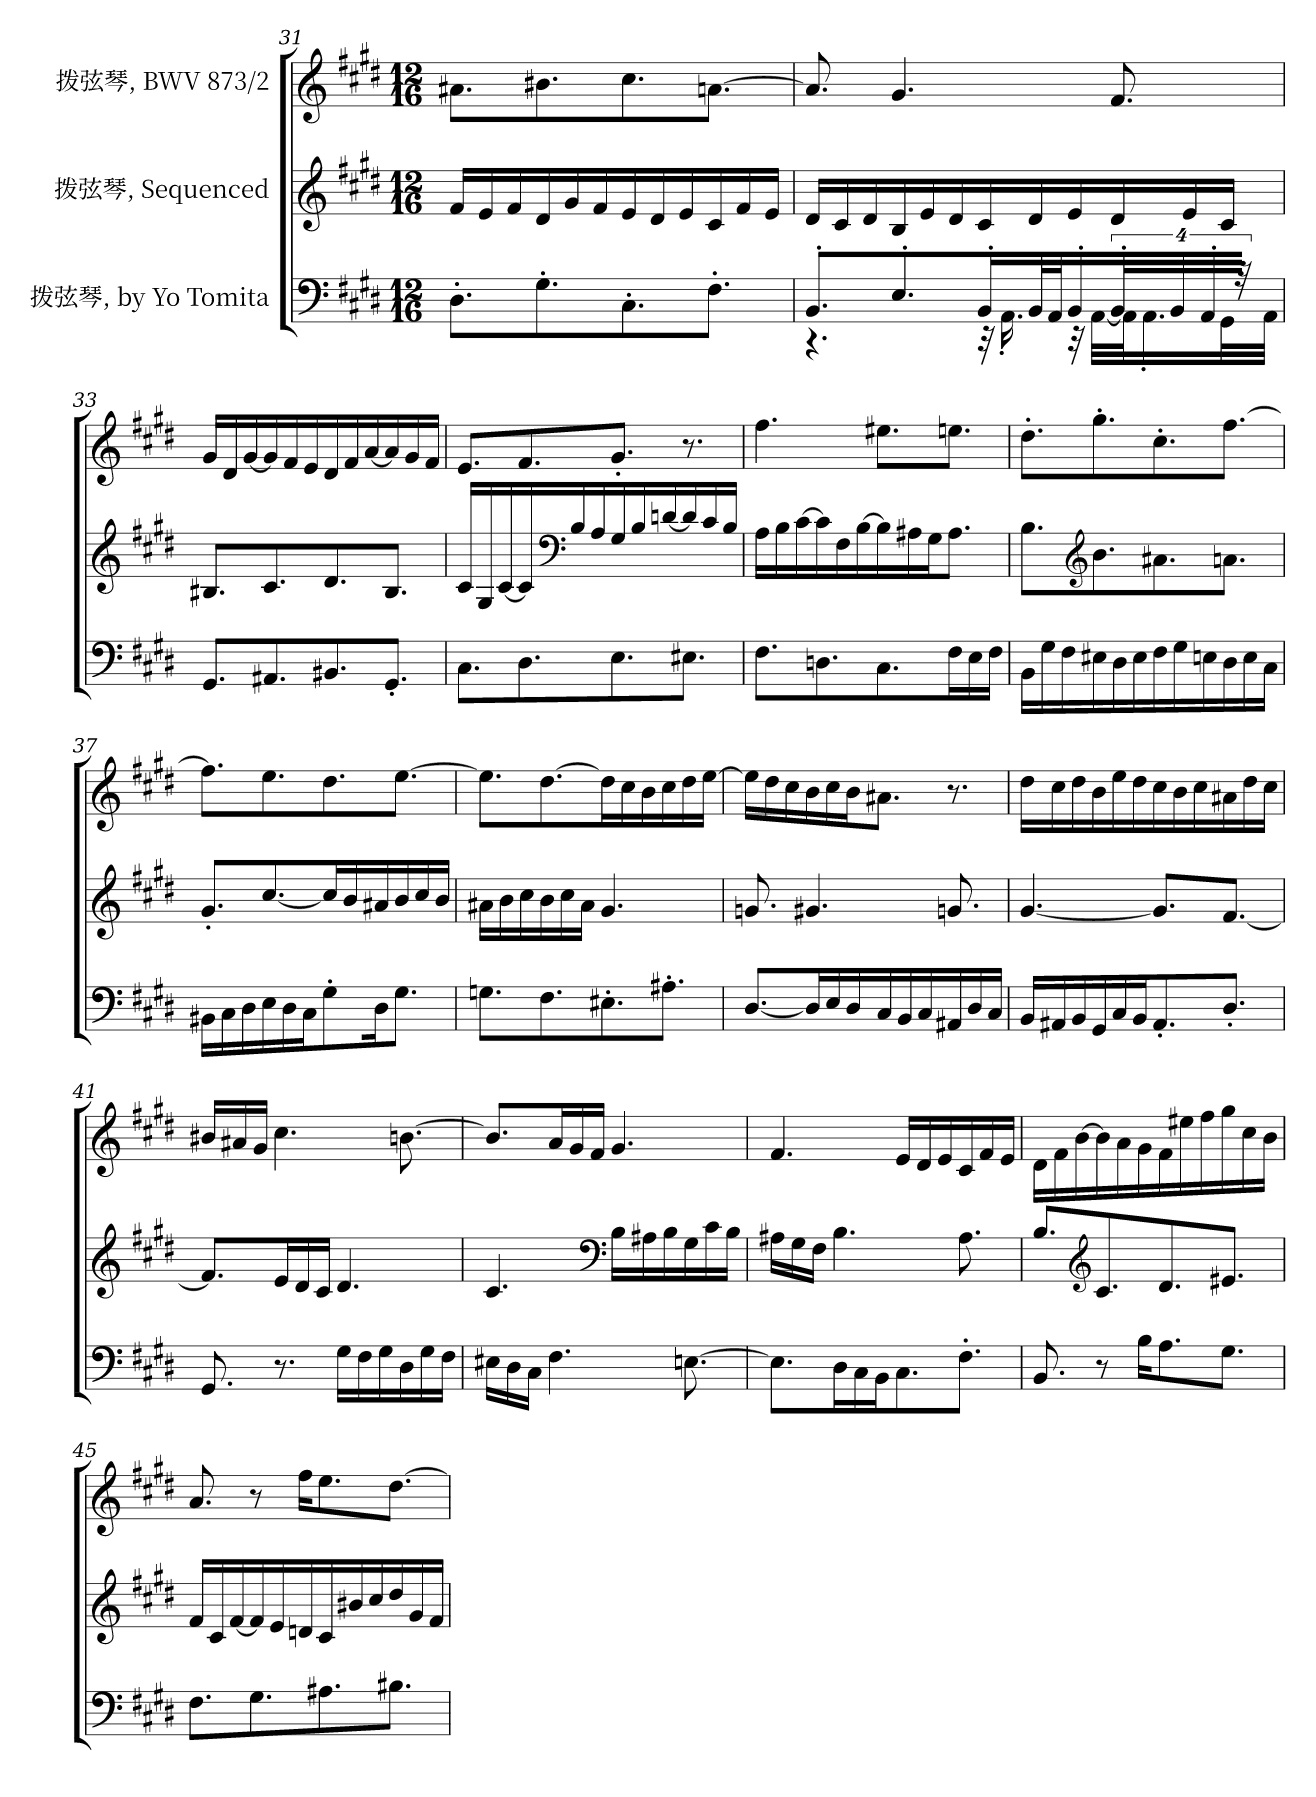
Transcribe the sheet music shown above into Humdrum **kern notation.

**kern	**kern	**kern
*part3	*part2	*part1
*staff3	*staff2	*staff1
*I"拨弦琴, by Yo Tomita	*I"拨弦琴, Sequenced	*I"拨弦琴, BWV 873/2
!!LO:LB:g=z
*clefF4	*clefG2	*clefG2
*k[f#c#g#d#]	*k[f#c#g#d#]	*k[f#c#g#d#]
*M12/16	*M12/16	*M12/16
=31	=31	=31
8.D#'\L	16f#/LL	8.a#X\L
.	16e/	.
.	16f#/	.
8.G#'\	16d#/	8.b#X\
.	16g#/	.
.	16f#/	.
8.C#'\	16e/	8.cc#\
.	16d#/	.
.	16e/	.
8.F#'\J	16c#/	[8.an\J
.	16f#/	.
.	16e/JJ	.
=32	=32	=32
*^	*	*
8.BB'/L	4.r	16d#/LL	8.a/]
.	.	16c#/	.
.	.	16d#/	.
8.E'/	.	16B/	4.g#/
.	.	16e/	.
.	.	16d#/	.
16BB'/L	32r	16c#/	.
.	16.AA'\	.	.
32BB/L	.	16d#/	.
32AA/J	.	.	.
16BB'/	32r	16e/	.
.	[32AA\LLL	.	.
64%3BB'/	32AA\J]	16d#/	8.f#/
.	16.AA'\	.	.
64%3BB/	.	.	.
.	.	16e/	.
64%3AA'/JJ	.	.	.
.	32GG#\L	16c#/JJ	.
64%3r	.	.	.
.	32AA\JJJ	.	.
*v	*v	*	*
!!LO:PB:g=z
=33	=33	=33
8.GG#/L	8.B#X/L	16g#/LL
.	.	16d#/
.	.	[16g#/
8.AA#X/	8.c#/	16g#/]
.	.	16f#/
.	.	16e/
8.BB#X/	8.d#/	16d#/
.	.	16f#/
.	.	[16a/
8.GG#'/J	8.B#/J	16a/]
.	.	16g#/
.	.	16f#/JJ
=34	=34	=34
8.C#\L	16c#/LL	8.e/L
.	16G#/	.
.	[16c#/	.
8.D#\	16c#/]	8.f#/
*	*clefF4	*
.	16B/	.
.	16A/	.
8.E\	16G#/	8.g#'/J
.	16B/	.
.	[16dn/	.
8.E#X\J	16d/]	8.r
.	16c#/	.
.	16B/JJ	.
!!LO:LB:g=z
=35	=35	=35
8.F#\L	16A\LL	4.ff#\
.	16B\	.
.	[16c#\	.
8.Dn\	16c#\]	.
.	16F#\	.
.	[16B\	.
8.C#\	16B\]	8.ee#X\L
.	16A#X\	.
.	16G#\J	.
16F#\L	8.A#\J	8.een\J
16E\	.	.
16F#\JJ	.	.
=36	=36	=36
16BB\LL	8.B\L	8.dd#'\L
16G#\	.	.
16F#\	.	.
*	*clefG2	*
16E#X\	8.b\	8.gg#'\
16D#\	.	.
16E#\	.	.
16F#\	8.a#X\	8.cc#'\
16G#\	.	.
16En\	.	.
16D#\	8.an\J	[8.ff#\J
16E\	.	.
16C#\JJ	.	.
=37	=37	=37
16BB#X\LL	8.g#'/L	8.ff#\L]
16C#\	.	.
16D#\	.	.
16E\	[8.cc#/	8.ee\
16D#\	.	.
16C#\J	.	.
8G#'\	16cc#/L]	8.dd#\
.	16b/	.
16D#\K	16a#X/	.
8.G#\J	16b/	[8.ee\J
.	16cc#/	.
.	16b/JJ	.
!!LO:LB:g=z
=38	=38	=38
8.Gn\L	16a#X\LL	8.ee\L]
.	16b\	.
.	16cc#\	.
8.F#\	16b\	[8.dd#\
.	16cc#\	.
.	16a#\JJ	.
8.E#X'\	4.g#/	16dd#\L]
.	.	16cc#\
.	.	16b\
8.A#X'\J	.	16cc#\
.	.	16dd#\
.	.	[16ee\JJ
=39	=39	=39
[8.D#/L	8.gn/	16ee\LL]
.	.	16dd#\
.	.	16cc#\
16D#/L]	4.g#X/	16b\
16E/	.	16cc#\
16D#/	.	16b\J
16C#/	.	8.a#X\J
16BB/	.	.
16C#/	.	.
16AA#X/	8.gn/	8.r
16D#/	.	.
16C#/JJ	.	.
=40	=40	=40
16BB/LL	[4.g#/	16dd#\LL
16AA#X/	.	16cc#\
16BB/	.	16dd#\
16GG#/	.	16b\
16C#/	.	16ee\
16BB/J	.	16dd#\
8.AA#'/	8.g#/L]	16cc#\
.	.	16b\
.	.	16cc#\
8.D#'/J	[8.f#/J	16a#X\
.	.	16dd#\
.	.	16cc#\JJ
!!LO:LB:g=z
=41	=41	=41
8.GG#/	8.f#/L]	16b#X/LL
.	.	16a#X/
.	.	16g#/JJ
8.r	16e/L	4.cc#\
.	16d#/	.
.	16c#/JJ	.
16G#\LL	4.d#/	.
16F#\	.	.
16G#\	.	.
16D#\	.	[8.bn\
16G#\	.	.
16F#\JJ	.	.
=42	=42	=42
16E#X\LL	4.c#/	8.b/L]
16D#\	.	.
16C#\JJ	.	.
4.F#\	.	16a/L
.	.	16g#/
.	.	16f#/JJ
*	*clefF4	*
.	16B\LL	4.g#/
.	16A#X\	.
.	16B\	.
[8.En\	16G#\	.
.	16c#\	.
.	16B\JJ	.
=43	=43	=43
8.E\L]	16A#X\LL	4.f#/
.	16G#\	.
.	16F#\JJ	.
16D#\L	4.B\	.
16C#\	.	.
16BB\J	.	.
8.C#\	.	16e/LL
.	.	16d#/
.	.	16e/
8.F#'\J	8.A#\	16c#/
.	.	16f#/
.	.	16e/JJ
!!LO:PB:g=z
=44	=44	=44
8.BB/	8.B/L	16d#\LL
.	.	16f#\
.	.	[16b\
*	*clefG2	*
8r	8.c#/	16b\]
.	.	16a\
16B\KL	.	16g#\
8.A\	8.d#/	16f#\
.	.	16ee#X\
.	.	16ff#\
8.G#\J	8.e#X/J	16gg#\
.	.	16cc#\
.	.	16b\JJ
=45	=45	=45
8.F#\L	16f#/LL	8.a/
.	16c#/	.
.	[16f#/	.
8.G#\	16f#/]	8r
.	16e/	.
.	16dn/	16ff#\KL
8.A#X\	16c#/	8.ee\
.	16b#X/	.
.	16cc#/	.
8.B#X\J	16dd#/	[8.dd#\J
.	16g#/	.
.	16f#/JJ	.
=	=	=
*-	*-	*-
